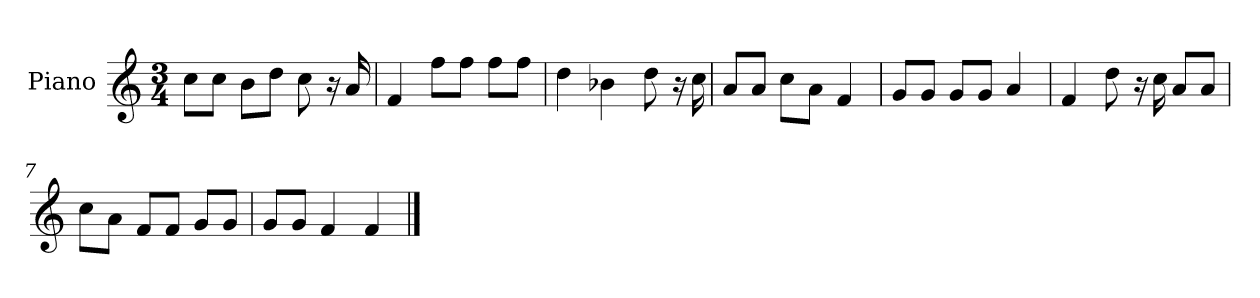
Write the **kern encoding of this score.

**kern
*part1
*staff1
*I"Piano
*I'P-no
*clefG2
*k[]
*M3/4
*MM91
=1
8cc\L
8cc\J
8b\L
8dd\J
8cc\
16r
16a/
=2
4f/
8ff\L
8ff\J
8ff\L
8ff\J
=3
4dd\
4b-X\
8dd\
16r
16cc\
=4
8a/L
8a/J
8cc\L
8a\J
4f/
=5
8g/L
8g/J
8g/L
8g/J
4a/
=6
4f/
8dd\
16r
16cc\
8a/L
8a/J
!!LO:LB:g=z
=7
8cc\L
8a\J
8f/L
8f/J
8g/L
8g/J
=8
8g/L
8g/J
4f/
4f/
==
*-
